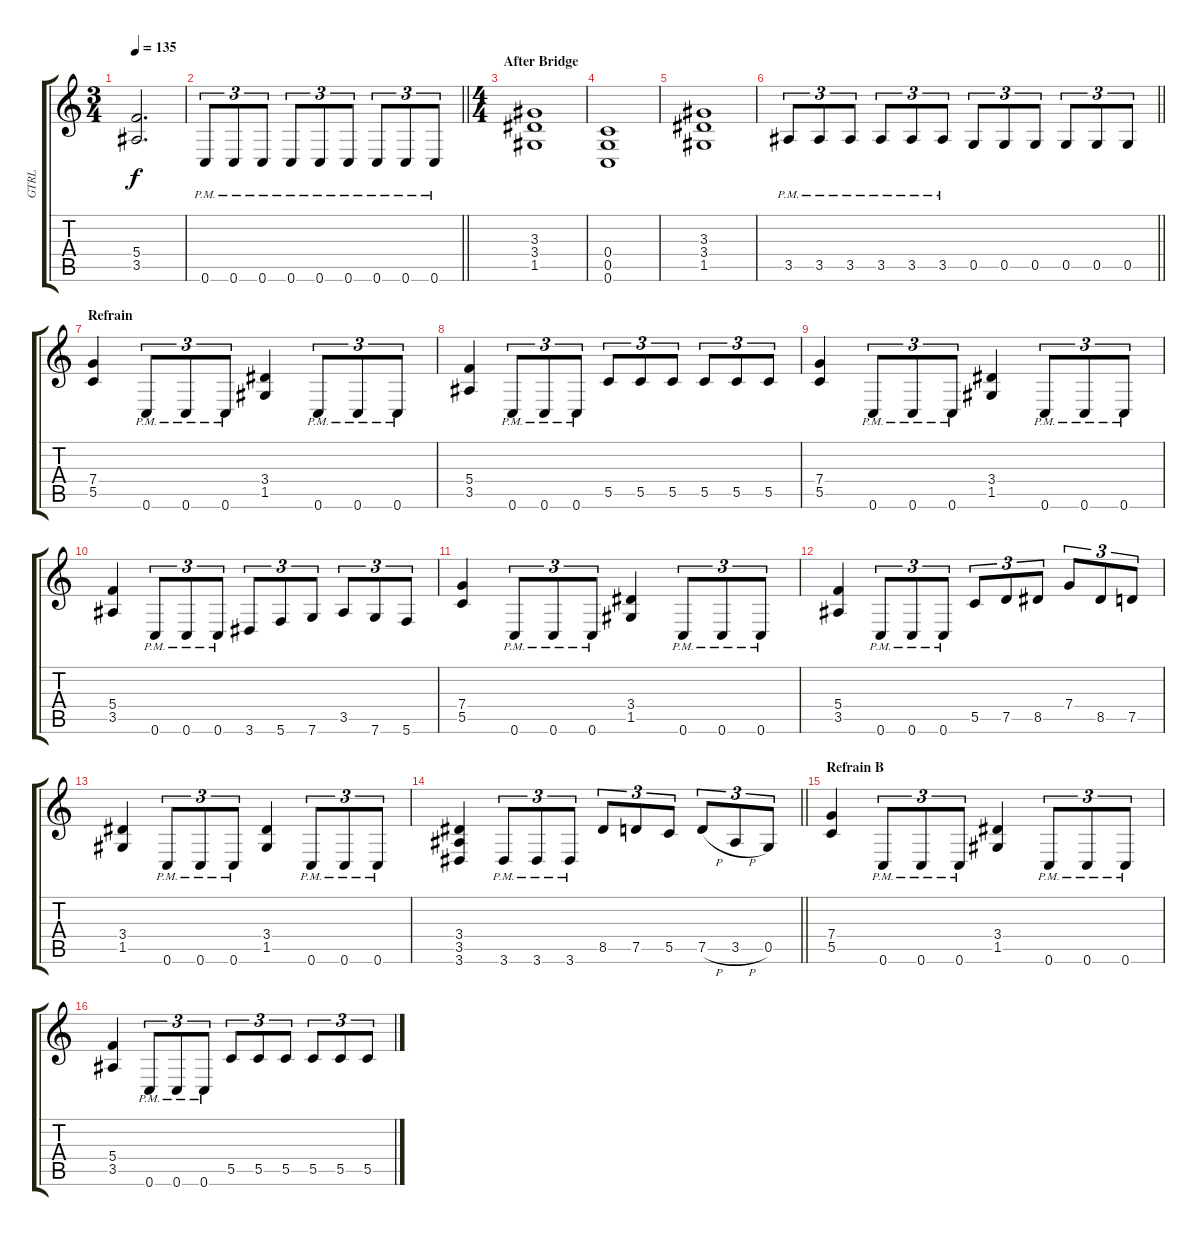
\track ("GTRL" "GTRL") {instrument distortionguitar}
\staff {score tabs}
\tuning (D4 A3 F3 C3 G2 C2) {hide}
\ts (3 4)
\tempo 135
\clef g2
\ks c
(5.4 3.5).2{d dy f} |
\barLineRight lightlight
0.6{pm}.8{tu (3 2)} 0.6{pm}.8{tu (3 2)} 0.6{pm}.8{tu (3 2)} 0.6{pm}.8{tu (3 2)} 0.6{pm}.8{tu (3 2)} 0.6{pm}.8{tu (3 2)} 0.6{pm}.8{tu (3 2)} 0.6{pm}.8{tu (3 2)} 0.6{pm}.8{tu (3 2)} |
\ts (4 4)
\section ("" "After Bridge")
(3.3 3.4 1.5).1 |
(0.4 0.5 0.6).1 |
(3.3 3.4 1.5).1 |
\barLineRight lightlight
3.5{pm}.8{tu (3 2)} 3.5{pm}.8{tu (3 2)} 3.5{pm}.8{tu (3 2)} 3.5{pm}.8{tu (3 2)} 3.5{pm}.8{tu (3 2)} 3.5{pm}.8{tu (3 2)} 0.5.8{tu (3 2)} 0.5.8{tu (3 2)} 0.5.8{tu (3 2)} 0.5.8{tu (3 2)} 0.5.8{tu (3 2)} 0.5.8{tu (3 2)} |
\section ("" "Refrain")
(7.4 5.5).4 0.6{pm}.8{tu (3 2)} 0.6{pm}.8{tu (3 2)} 0.6{pm}.8{tu (3 2)} (3.4 1.5).4 0.6{pm}.8{tu (3 2)} 0.6{pm}.8{tu (3 2)} 0.6{pm}.8{tu (3 2)} |
(5.4 3.5).4 0.6{pm}.8{tu (3 2)} 0.6{pm}.8{tu (3 2)} 0.6{pm}.8{tu (3 2)} 5.5.8{tu (3 2)} 5.5.8{tu (3 2)} 5.5.8{tu (3 2)} 5.5.8{tu (3 2)} 5.5.8{tu (3 2)} 5.5.8{tu (3 2)} |
(7.4 5.5).4 0.6{pm}.8{tu (3 2)} 0.6{pm}.8{tu (3 2)} 0.6{pm}.8{tu (3 2)} (3.4 1.5).4 0.6{pm}.8{tu (3 2)} 0.6{pm}.8{tu (3 2)} 0.6{pm}.8{tu (3 2)} |
(5.4 3.5).4 0.6{pm}.8{tu (3 2)} 0.6{pm}.8{tu (3 2)} 0.6{pm}.8{tu (3 2)} 3.6.8{tu (3 2)} 5.6.8{tu (3 2)} 7.6.8{tu (3 2)} 3.5.8{tu (3 2)} 7.6.8{tu (3 2)} 5.6.8{tu (3 2)} |
(7.4 5.5).4 0.6{pm}.8{tu (3 2)} 0.6{pm}.8{tu (3 2)} 0.6{pm}.8{tu (3 2)} (3.4 1.5).4 0.6{pm}.8{tu (3 2)} 0.6{pm}.8{tu (3 2)} 0.6{pm}.8{tu (3 2)} |
(5.4 3.5).4 0.6{pm}.8{tu (3 2)} 0.6{pm}.8{tu (3 2)} 0.6{pm}.8{tu (3 2)} 5.5.8{tu (3 2)} 7.5.8{tu (3 2)} 8.5.8{tu (3 2)} 7.4.8{tu (3 2)} 8.5.8{tu (3 2)} 7.5.8{tu (3 2)} |
(3.4 1.5).4 0.6{pm}.8{tu (3 2)} 0.6{pm}.8{tu (3 2)} 0.6{pm}.8{tu (3 2)} (3.4 1.5).4 0.6{pm}.8{tu (3 2)} 0.6{pm}.8{tu (3 2)} 0.6{pm}.8{tu (3 2)} |
\barLineRight lightlight
(3.4 3.5 3.6).4 3.6{pm}.8{tu (3 2)} 3.6{pm}.8{tu (3 2)} 3.6{pm}.8{tu (3 2)} 8.5.8{tu (3 2)} 7.5.8{tu (3 2)} 5.5.8{tu (3 2)} 7.5{h}.8{tu (3 2)} 3.5{h}.8{tu (3 2)} 0.5.8{tu (3 2)} |
\section ("" "Refrain B")
(7.4 5.5).4 0.6{pm}.8{tu (3 2)} 0.6{pm}.8{tu (3 2)} 0.6{pm}.8{tu (3 2)} (3.4 1.5).4 0.6{pm}.8{tu (3 2)} 0.6{pm}.8{tu (3 2)} 0.6{pm}.8{tu (3 2)} |
(5.4 3.5).4 0.6{pm}.8{tu (3 2)} 0.6{pm}.8{tu (3 2)} 0.6{pm}.8{tu (3 2)} 5.5.8{tu (3 2)} 5.5.8{tu (3 2)} 5.5.8{tu (3 2)} 5.5.8{tu (3 2)} 5.5.8{tu (3 2)} 5.5.8{tu (3 2)}
